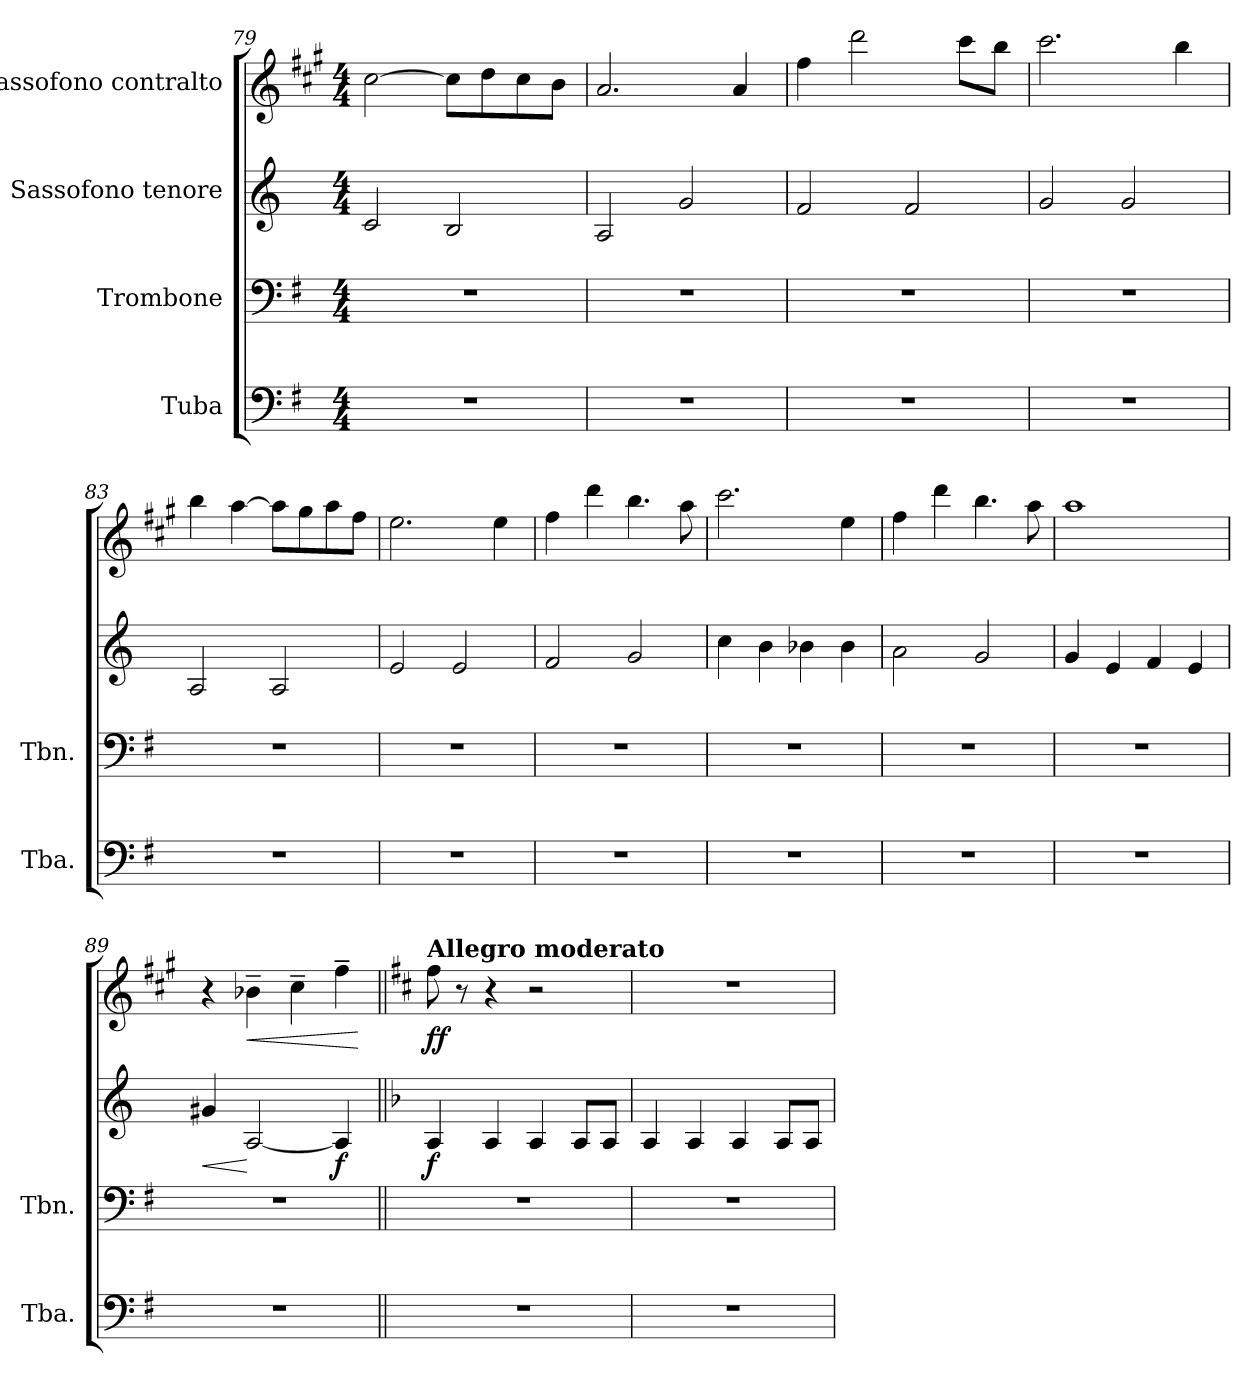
**kern	**kern	**kern	**dynam	**kern	**dynam
*part4	*part3	*part2	*part2	*part1	*part1
*staff4	*staff3	*staff2	*staff2	*staff1	*staff1
*I"Tuba	*I"Trombone	*I"Sassofono tenore	*	*I"Sassofono contralto	*
*I'Tba.	*I'Tbn.	*	*	*	*
*clefF4	*clefF4	*clefG2	*	*clefG2	*
*ITrd4c7	*ITrd4c7	*ITrd8c14	*	*ITrd5c9	*
*k[]	*k[]	*k[]	*	*k[]	*
*M4/4	*M4/4	*M4/4	*	*M4/4	*
=79	=79	=79	=79	=79	=79
1r	1r	2C/	.	[2e\	.
.	.	2BB/	.	8e\L]	.
.	.	.	.	8f\	.
.	.	.	.	8e\	.
.	.	.	.	8d\J	.
=80	=80	=80	=80	=80	=80
1r	1r	2AA/	.	2.c/	.
.	.	2G/	.	.	.
.	.	.	.	4c/	.
=81	=81	=81	=81	=81	=81
1r	1r	2F/	.	4a\	.
.	.	.	.	2ff\	.
.	.	2F/	.	.	.
.	.	.	.	8ee\L	.
.	.	.	.	8dd\J	.
!!LO:LB:g=z
=82	=82	=82	=82	=82	=82
1r	1r	2G/	.	2.ee\	.
.	.	2G/	.	.	.
.	.	.	.	4dd\	.
=83	=83	=83	=83	=83	=83
1r	1r	2AA/	.	4dd\	.
.	.	.	.	[4cc\	.
.	.	2AA/	.	8cc\L]	.
.	.	.	.	8b\	.
.	.	.	.	8cc\	.
.	.	.	.	8a\J	.
=84	=84	=84	=84	=84	=84
1r	1r	2E/	.	2.g\	.
.	.	2E/	.	.	.
.	.	.	.	4g\	.
=85	=85	=85	=85	=85	=85
1r	1r	2F/	.	4a\	.
.	.	.	.	4ff\	.
.	.	2G/	.	4.dd\	.
.	.	.	.	8cc\	.
=86	=86	=86	=86	=86	=86
1r	1r	4c\	.	2.ee\	.
.	.	4B\	.	.	.
.	.	4B-X\	.	.	.
.	.	4B-\	.	4g\	.
=87	=87	=87	=87	=87	=87
1r	1r	2A\	.	4a\	.
.	.	.	.	4ff\	.
.	.	2G/	.	4.dd\	.
.	.	.	.	8cc\	.
=88	=88	=88	=88	=88	=88
1r	1r	4G/	.	1cc	.
.	.	4E/	.	.	.
.	.	4F/	.	.	.
.	.	4E/	.	.	.
=89	=89	=89	=89	=89	=89
!	!	!	!LO:HP:b	!	!
1r	1r	4G#X/	<	4r	.
!	!	!	!	!	!LO:HP:b
.	.	[2AA/	[	4d-X~\	<
.	.	.	.	4e~\	.
!	!	!	!LO:DY:b	!	!
.	.	4AA/]	f	4a~\	.
.	.	.	.	.	[
!!LO:PB:g=z
=90||	=90||	=90||	=90||	=90||	=90||
*k[b-]	*k[b-]	*k[b-]	*	*k[b-]	*
!	!	!	!	!LO:TX:a:B:t=Allegro moderato	!
!	!	!	!LO:DY:b	!	!LO:DY:b
1r	1r	4AA/	f	8a\	ff
.	.	.	.	8r	.
.	.	4AA/	.	4r	.
.	.	4AA/	.	2r	.
.	.	8AA/L	.	.	.
.	.	8AA/J	.	.	.
=91	=91	=91	=91	=91	=91
1r	1r	4AA/	.	1r	.
.	.	4AA/	.	.	.
.	.	4AA/	.	.	.
.	.	8AA/L	.	.	.
.	.	8AA/J	.	.	.
=	=	=	=	=	=
*-	*-	*-	*-	*-	*-
